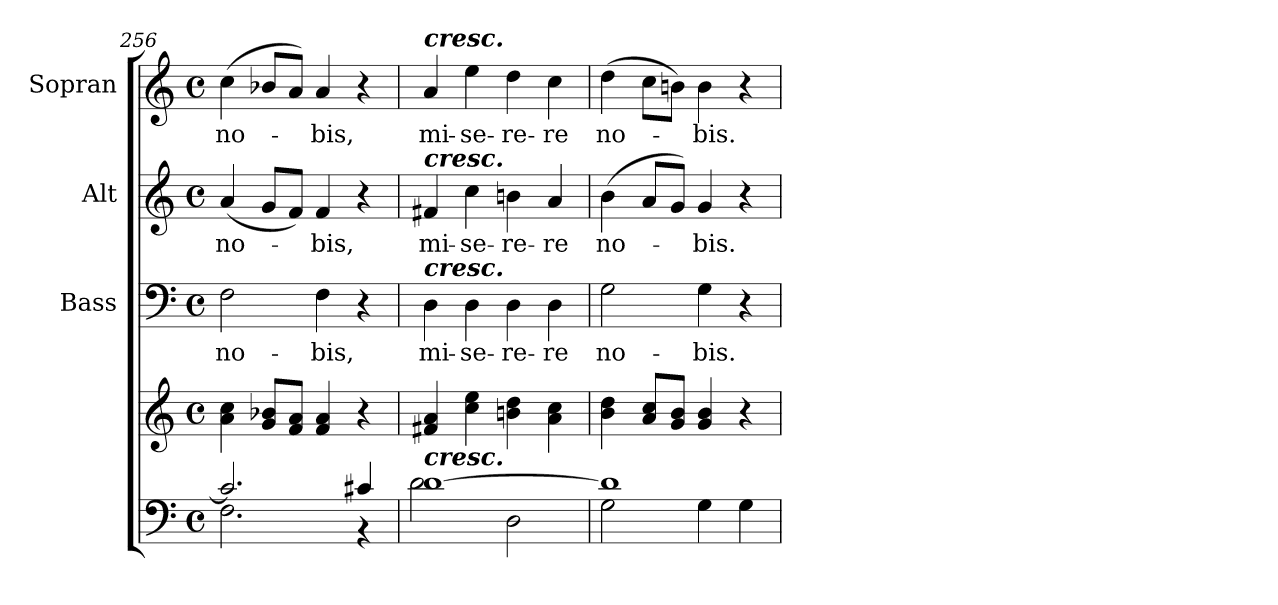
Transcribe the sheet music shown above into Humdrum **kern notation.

**kern	**kern	**kern	**text	**kern	**text	**kern	**text
*part4	*part4	*part3	*part3	*part2	*part2	*part1	*part1
*staff5	*staff4	*staff3	*staff3	*staff2	*staff2	*staff1	*staff1
*	*	*I"Bass	*	*I"Alt	*	*I"Sopran	*
*	*	*I'B.	*	*I'A	*	*I'S	*
!!LO:PB:g=z
*clefF4	*clefG2	*clefF4	*	*clefG2	*	*clefG2	*
*k[]	*k[]	*k[]	*	*k[]	*	*k[]	*
*C:	*C:	*C:	*	*C:	*	*C:	*
*M4/4	*M4/4	*M4/4	*	*M4/4	*	*M4/4	*
*met(c)	*met(c)	*met(c)	*	*met(c)	*	*met(c)	*
=256	=256	=256	=256	=256	=256	=256	=256
*^	*	*	*	*	*	*	*
!	!	!	!	!LO:LY:b	!	!LO:LY:b	!	!LO:LY:b
2.c/]	2.F\	4a\ 4cc\	2F\	no-	(<4a/	no-	(>4cc\	no-
.	.	8g/ 8b-X/L	.	.	8g/L	.	8b-X/L	.
.	.	8f/ 8a/J	.	.	8f/J)	.	8a/J)	.
!	!	!	!	!LO:LY:b	!	!LO:LY:b	!	!LO:LY:b
.	.	4f/ 4a/	4F\	-bis,	4f/	-bis,	4a/	-bis,
4c#X/	4r	4r	4r	.	4r	.	4r	.
=257	=257	=257	=257	=257	=257	=257	=257	=257
!	!	!	!	!	!	!	!LO:TX:a:Bi:t=cresc.	!
!	!	!	!	!	!LO:TX:a:Bi:t=cresc.	!	!	!
!	!	!	!LO:TX:a:Bi:t=cresc.	!	!	!	!	!
!	!	!LO:TX:b:Bi:t=cresc.	!	!	!	!	!	!
!	!	!	!	!LO:LY:b	!	!LO:LY:b	!	!LO:LY:b
[>1d	2d\	4f#X/ 4a/	4D\	mi-	4f#X/	mi-	4a/	mi-
!	!	!	!	!LO:LY:b	!	!LO:LY:b	!	!LO:LY:b
.	.	4cc\ 4ee\	4D\	-se-	4cc\	-se-	4ee\	-se-
!	!	!	!	!LO:LY:b	!	!LO:LY:b	!	!LO:LY:b
.	2D\	4bn\ 4dd\	4D\	-re-	4bn\	-re-	4dd\	-re-
!	!	!	!	!LO:LY:b	!	!LO:LY:b	!	!LO:LY:b
.	.	4a\ 4cc\	4D\	-re	4a/	-re	4cc\	-re
=258	=258	=258	=258	=258	=258	=258	=258	=258
!	!	!	!	!LO:LY:b	!	!LO:LY:b	!	!LO:LY:b
1d]	2G\	4b\ 4dd\	2G\	no-	(>4b\	no-	(>4dd\	no-
.	.	8a/ 8cc/L	.	.	8a/L	.	8cc\L	.
.	.	8g/ 8b/J	.	.	8g/J)	.	8bn\J)	.
!	!	!	!	!LO:LY:b	!	!LO:LY:b	!	!LO:LY:b
.	4G\	4g/ 4b/	4G\	-bis.	4g/	-bis.	4b\	-bis.
.	4G\	4r	4r	.	4r	.	4r	.
*v	*v	*	*	*	*	*	*	*
=	=	=	=	=	=	=	=
*-	*-	*-	*-	*-	*-	*-	*-
